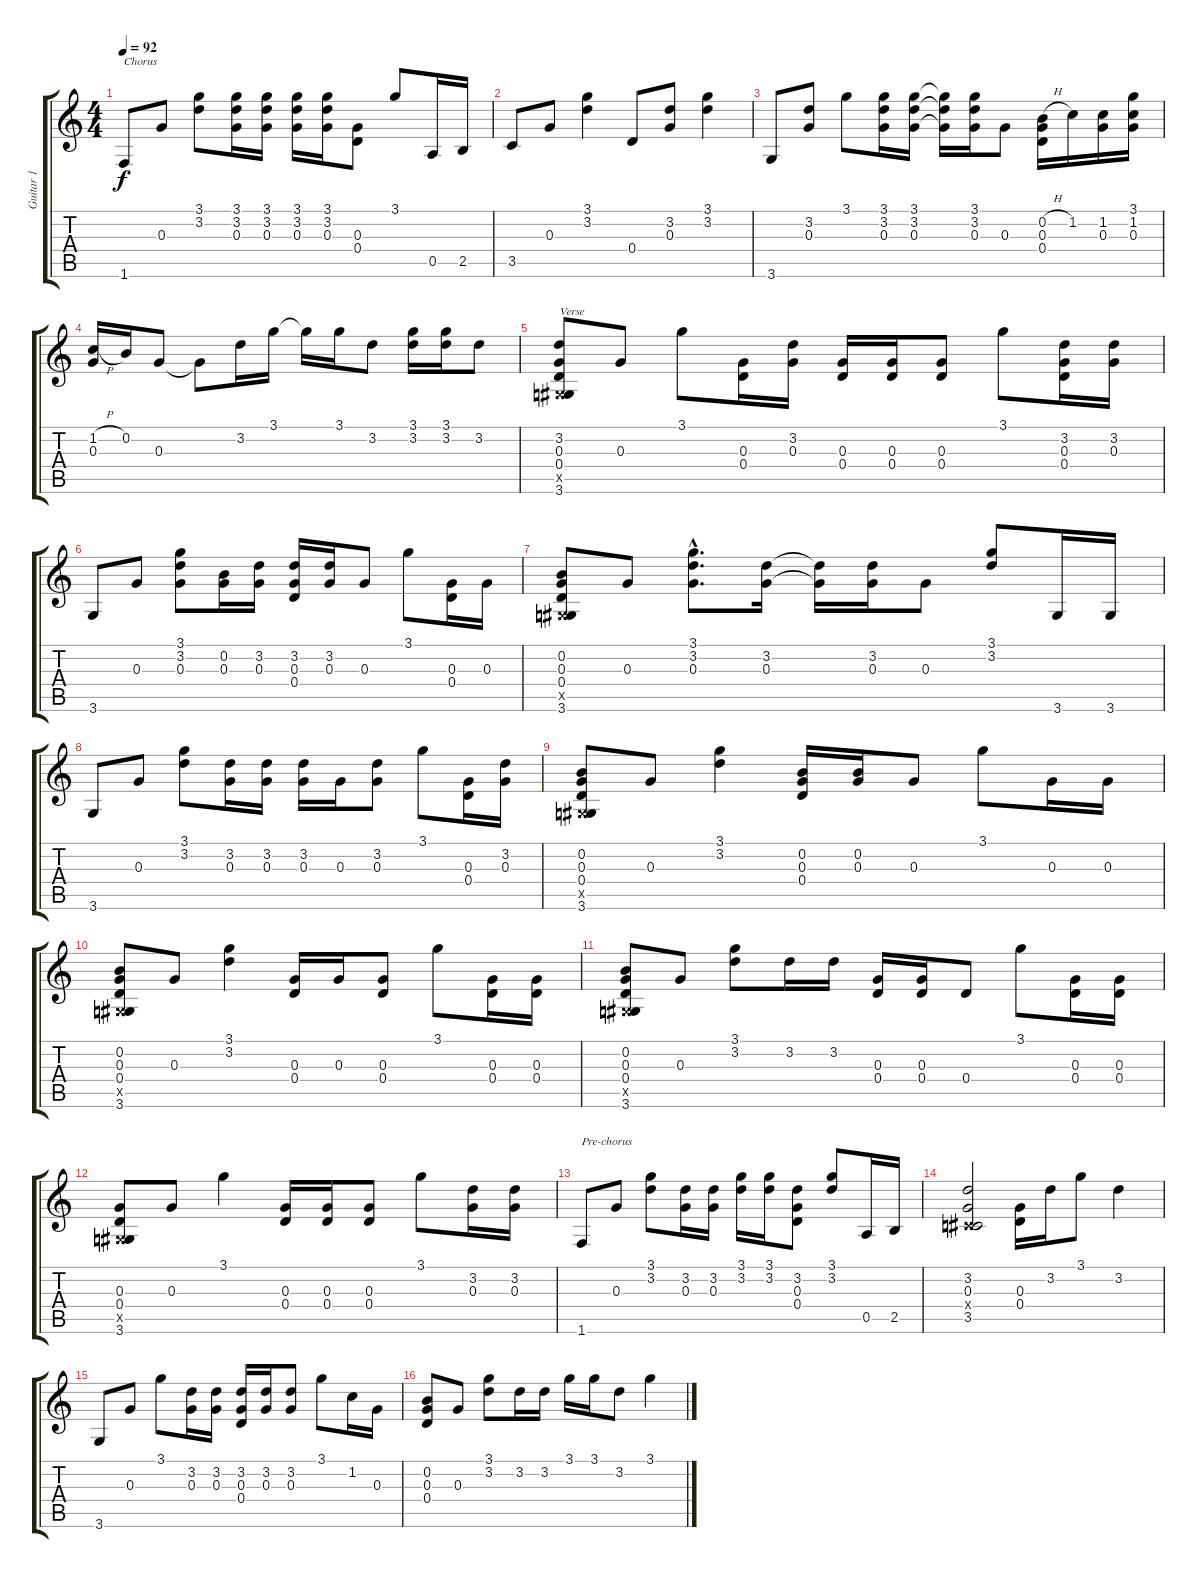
\track ("Guitar 1" "Guitar 1") {instrument overdrivenguitar}
\staff {score tabs}
\tuning (E4 B3 G3 D3 A2 E2) {hide}
\ts (4 4)
\tempo 92
\clef g2
\ks c
1.6.8{txt "Chorus" dy f} 0.3.8 (3.1 3.2).8 (3.1 3.2 0.3).16 (3.1 3.2 0.3).16 (3.1 3.2 0.3).16 (3.1 3.2 0.3).16 (0.3 0.4).8 3.1.8 0.5.16 2.5.16 |
3.5.8 0.3.8 (3.1 3.2).4 0.4.8 (3.2 0.3).8 (3.1 3.2).4 |
3.6.8 (3.2 0.3).8 3.1.8 (3.1 3.2 0.3).16 (3.1 3.2 0.3).16 (3.1{t} 3.2{t} 0.3{t}).16 (3.1 3.2 0.3).16 0.3.8 (0.2{h} 0.3 0.4).16 1.2.16 (1.2 0.3).16 (3.1 1.2 0.3).16 |
(1.2{h} 0.3).16 0.2.16 0.3.8 0.3{t}.8 3.2.16 3.1.16 3.1{t}.16 3.1.16 3.2.8 (3.1 3.2).16 (3.1 3.2).16 3.2.8 |
(3.2 0.3 0.4 -1.5{x} 3.6).8{txt "Verse"} 0.3.8 3.1.8 (0.3 0.4).16 (3.2 0.3).16 (0.3 0.4).16 (0.3 0.4).16 (0.3 0.4).8 3.1.8 (3.2 0.3 0.4).16 (3.2 0.3).16 |
3.6.8 0.3.8 (3.1 3.2 0.3).8 (0.2 0.3).16 (3.2 0.3).16 (3.2 0.3 0.4).16 (3.2 0.3).16 0.3.8 3.1.8 (0.3 0.4).16 0.3.16 |
(0.2 0.3 0.4 -1.5{x} 3.6).8 0.3.8 (3.1{hac} 3.2{hac} 0.3{hac}).8{d} (3.2 0.3).16 (3.2{t} 0.3{t}).16 (3.2 0.3).16 0.3.8 (3.1 3.2).8 3.6.16 3.6.16 |
3.6.8 0.3.8 (3.1 3.2).8 (3.2 0.3).16 (3.2 0.3).16 (3.2 0.3).16 0.3.16 (3.2 0.3).8 3.1.8 (0.3 0.4).16 (3.2 0.3).16 |
(0.2 0.3 0.4 -1.5{x} 3.6).8 0.3.8 (3.1 3.2).4 (0.2 0.3 0.4).16 (0.2 0.3).16 0.3.8 3.1.8 0.3.16 0.3.16 |
(0.2 0.3 0.4 -1.5{x} 3.6).8 0.3.8 (3.1 3.2).4 (0.3 0.4).16 0.3.16 (0.3 0.4).8 3.1.8 (0.3 0.4).16 (0.3 0.4).16 |
(0.2 0.3 0.4 -1.5{x} 3.6).8 0.3.8 (3.1 3.2).8 3.2.16 3.2.16 (0.3 0.4).16 (0.3 0.4).16 0.4.8 3.1.8 (0.3 0.4).16 (0.3 0.4).16 |
(0.3 0.4 -1.5{x} 3.6).8 0.3.8 3.1.4 (0.3 0.4).16 (0.3 0.4).16 (0.3 0.4).8 3.1.8 (3.2 0.3).16 (3.2 0.3).16 |
1.6.8{txt "Pre-chorus"} 0.3.8 (3.1 3.2).8 (3.2 0.3).16 (3.2 0.3).16 (3.1 3.2).16 (3.1 3.2).16 (3.2 0.3 0.4).8 (3.1 3.2).8 0.5.16 2.5.16 |
(3.2 0.3 -1.4{x} 3.5).2 (0.3 0.4).16 3.2.16 3.1.8 3.2.4 |
3.6.8 0.3.8 3.1.8 (3.2 0.3).16 (3.2 0.3).16 (3.2 0.3 0.4).16 (3.2 0.3).16 (3.2 0.3).8 3.1.8 1.2.16 0.3.16 |
(0.2 0.3 0.4).8 0.3.8 (3.1 3.2).8 3.2.16 3.2.16 3.1.16 3.1.16 3.2.8 3.1.4
